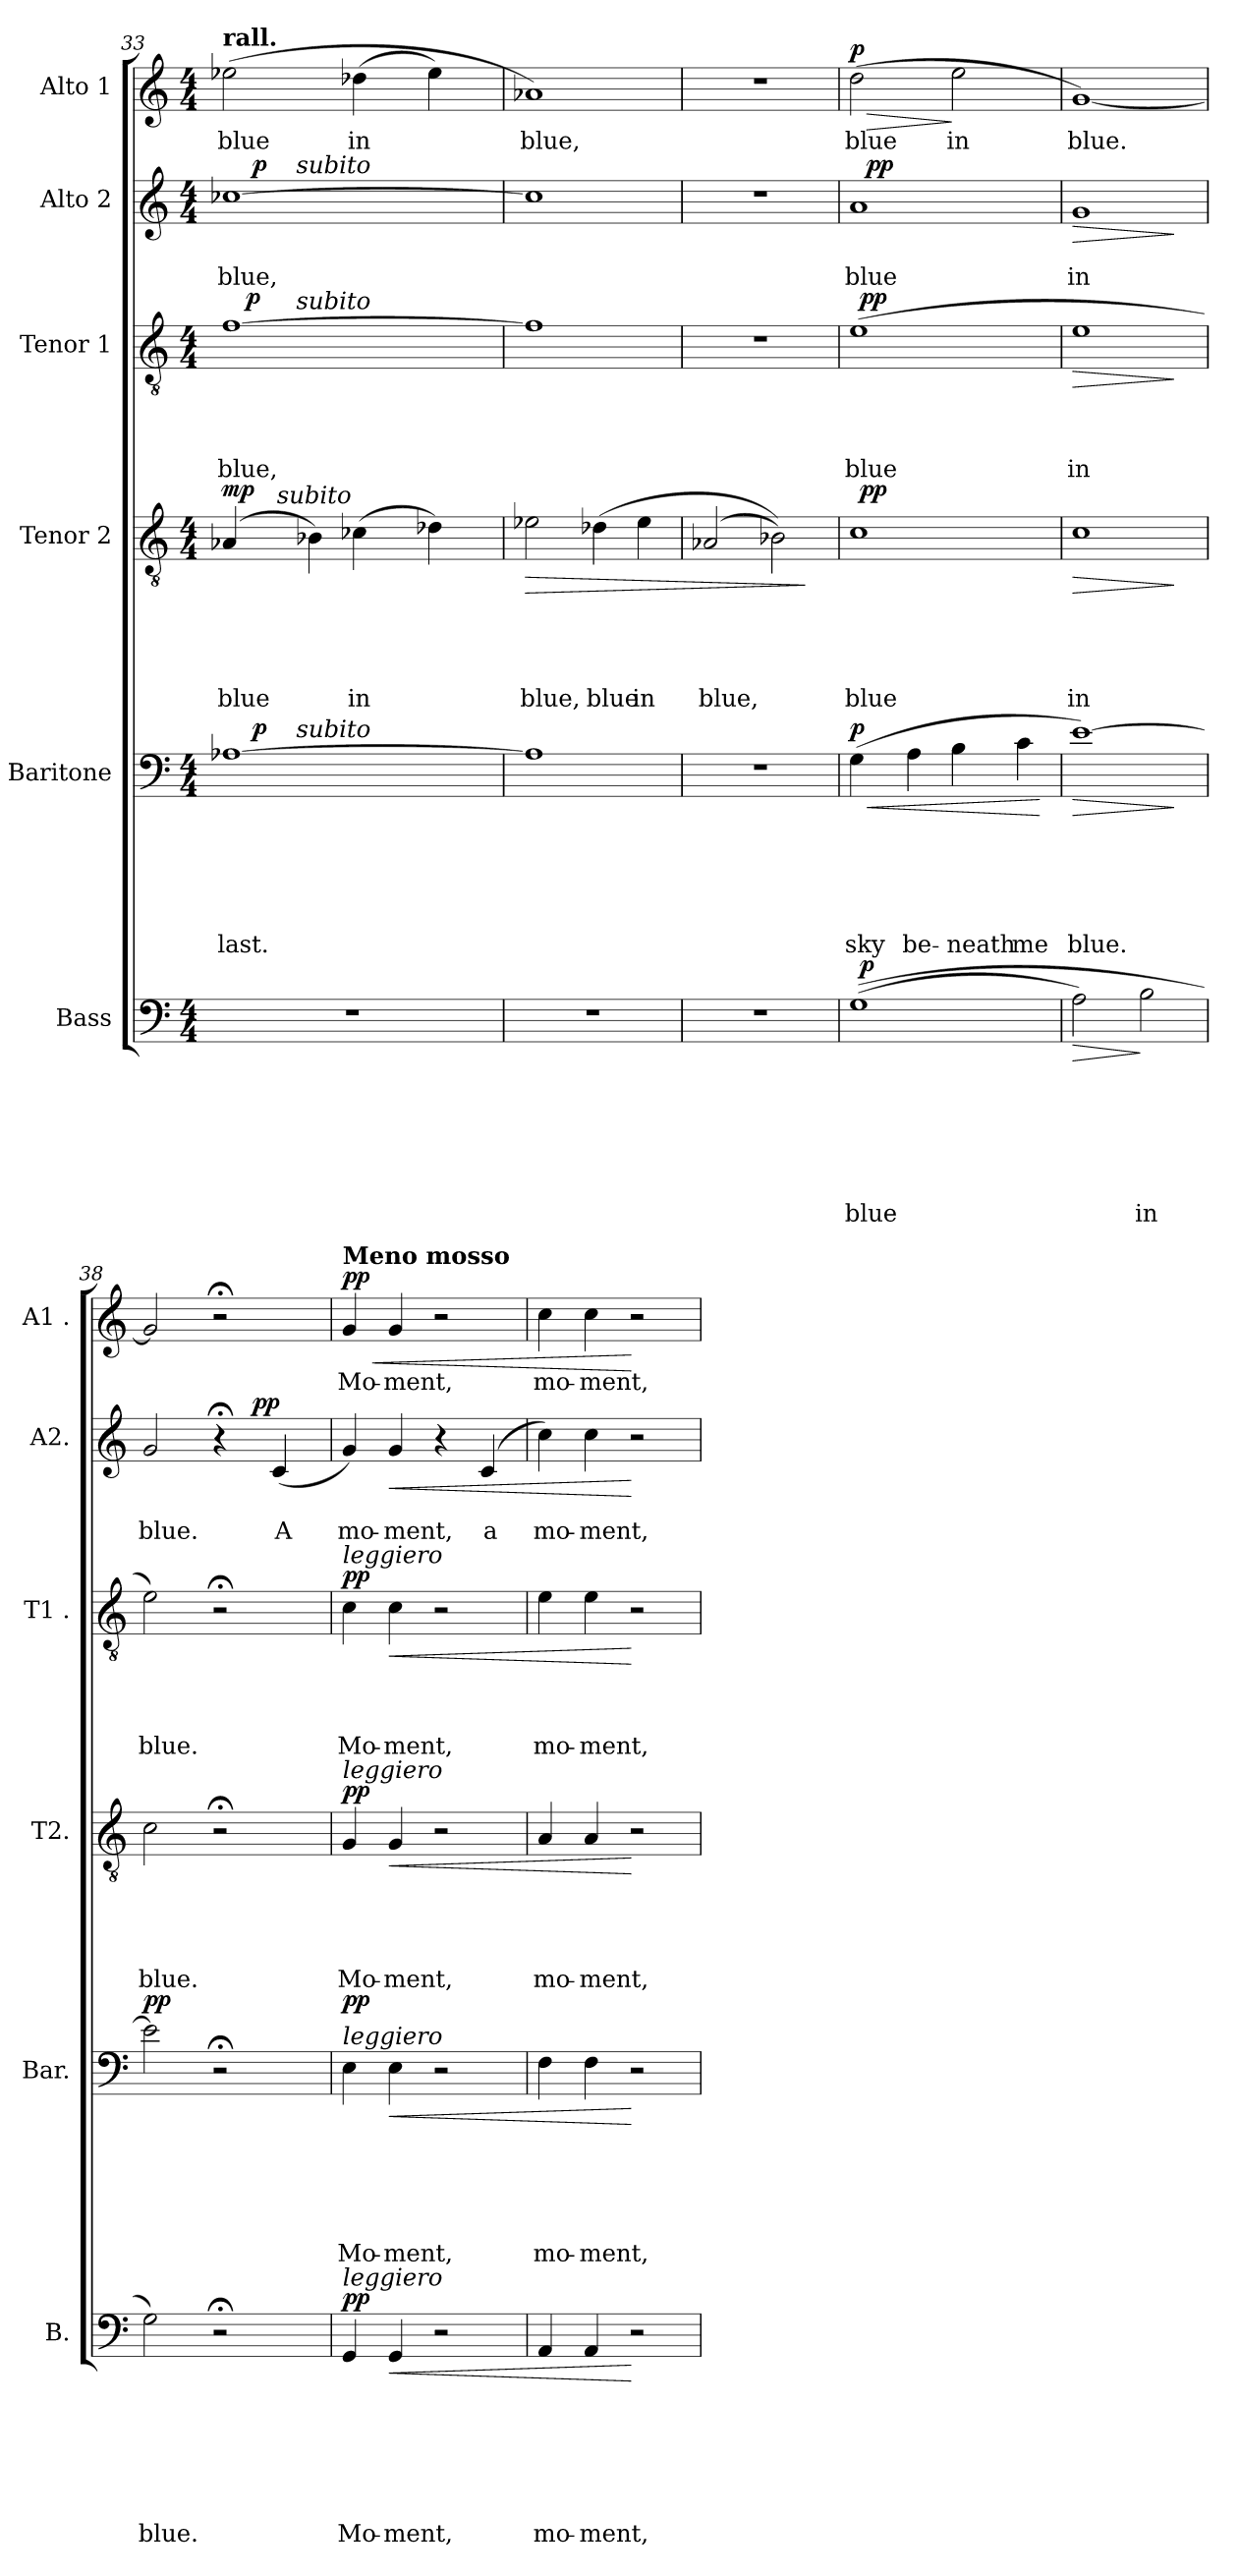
**kern	**text	**text	**text	**text	**text	**text	**text	**dynam	**kern	**text	**text	**text	**text	**text	**text	**dynam	**kern	**text	**text	**text	**text	**text	**dynam	**kern	**text	**text	**text	**text	**dynam	**kern	**text	**text	**dynam	**kern	**text	**dynam
*part6	*part6	*part6	*part6	*part6	*part6	*part6	*part6	*part6	*part5	*part5	*part5	*part5	*part5	*part5	*part5	*part5	*part4	*part4	*part4	*part4	*part4	*part4	*part4	*part3	*part3	*part3	*part3	*part3	*part3	*part2	*part2	*part2	*part2	*part1	*part1	*part1
*staff6	*staff6	*staff6	*staff6	*staff6	*staff6	*staff6	*staff6	*staff6	*staff5	*staff5	*staff5	*staff5	*staff5	*staff5	*staff5	*staff5	*staff4	*staff4	*staff4	*staff4	*staff4	*staff4	*staff4	*staff3	*staff3	*staff3	*staff3	*staff3	*staff3	*staff2	*staff2	*staff2	*staff2	*staff1	*staff1	*staff1
*I"Bass	*	*	*	*	*	*	*	*	*I"Baritone	*	*	*	*	*	*	*	*I"Tenor 2	*	*	*	*	*	*	*I"Tenor 1	*	*	*	*	*	*I"Alto 2	*	*	*	*I"Alto 1	*	*
*I'B.	*	*	*	*	*	*	*	*	*I'Bar.	*	*	*	*	*	*	*	*I'T2.	*	*	*	*	*	*	*I'T1 .	*	*	*	*	*	*I'A2.	*	*	*	*I'A1 .	*	*
*clefF4	*	*	*	*	*	*	*	*	*clefF4	*	*	*	*	*	*	*	*clefGv2	*	*	*	*	*	*	*clefGv2	*	*	*	*	*	*clefG2	*	*	*	*clefG2	*	*
*k[]	*	*	*	*	*	*	*	*	*k[]	*	*	*	*	*	*	*	*k[]	*	*	*	*	*	*	*k[]	*	*	*	*	*	*k[]	*	*	*	*k[]	*	*
*C:	*	*	*	*	*	*	*	*	*C:	*	*	*	*	*	*	*	*C:	*	*	*	*	*	*	*C:	*	*	*	*	*	*C:	*	*	*	*C:	*	*
*M4/4	*	*	*	*	*	*	*	*	*M4/4	*	*	*	*	*	*	*	*M4/4	*	*	*	*	*	*	*M4/4	*	*	*	*	*	*M4/4	*	*	*	*M4/4	*	*
=33	=33	=33	=33	=33	=33	=33	=33	=33	=33	=33	=33	=33	=33	=33	=33	=33	=33	=33	=33	=33	=33	=33	=33	=33	=33	=33	=33	=33	=33	=33	=33	=33	=33	=33	=33	=33
!	!	!	!	!	!	!	!	!	!	!	!	!	!	!	!	!	!	!	!	!	!	!	!	!	!	!	!	!	!	!	!	!	!	!LO:TX:a:B:t=rall.	!	!
!	!	!	!	!	!	!	!	!	!	!	!	!	!	!	!LO:LY:b	!	!	!	!	!	!	!LO:LY:b	!LO:DY:a	!	!	!	!	!LO:LY:b	!	!	!	!LO:LY:b	!	!	!LO:LY:b	!
*	*	*	*	*	*	*	*	*	*^	*	*	*	*	*	*	*	*^	*	*	*	*	*	*	*^	*	*	*	*	*	*^	*	*	*	*	*	*
*	*	*	*	*	*	*	*	*	*	*^	*	*	*	*	*	*	*	*	*	*	*	*	*	*	*	*	*^	*	*	*	*	*	*	*^	*	*	*	*	*	*
1r	.	.	.	.	.	.	.	.	[>1A-X	16.ryy	8..ryy	.	.	.	.	.	last.	.	(4A-X/	8ryy	.	.	.	.	blue	mp	[>1f	12ryy	8..ryy	.	.	.	blue,	.	[>1cc-X	16.ryy	8..ryy	.	blue,	.	(>2ee-X\	blue	.
!	!	!	!	!	!	!	!	!	!	!	!	!	!	!	!	!	!	!	!	!	!	!	!	!	!	!	!	!	!	!	!	!	!	!LO:DY:a	!	!	!	!	!	!	!	!	!
.	.	.	.	.	.	.	.	.	.	.	.	.	.	.	.	.	.	.	.	.	.	.	.	.	.	.	.	3%2ryy	.	.	.	.	.	p	.	.	.	.	.	.	.	.	.
!	!	!	!	!	!	!	!	!	!	!	!	!	!	!	!	!	!	!LO:DY:a	!	!	!	!	!	!	!	!	!	!	!	!	!	!	!	!	!	!	!	!	!	!LO:DY:a	!	!	!
.	.	.	.	.	.	.	.	.	.	2ryy	.	.	.	.	.	.	.	p	.	.	.	.	.	.	.	.	.	.	.	.	.	.	.	.	.	2ryy	.	.	.	p	.	.	.
.	.	.	.	.	.	.	.	.	.	.	.	.	.	.	.	.	.	.	.	32ryy	.	.	.	.	.	.	.	.	.	.	.	.	.	.	.	.	.	.	.	.	.	.	.
!	!	!	!	!	!	!	!	!	!	!	!	!	!	!	!	!	!	!	!	!LO:TX:a:i:t=subito	!	!	!	!	!	!	!	!	!	!	!	!	!	!	!	!	!	!	!	!	!	!	!
.	.	.	.	.	.	.	.	.	.	.	.	.	.	.	.	.	.	.	.	2ryy	.	.	.	.	.	.	.	.	.	.	.	.	.	.	.	.	.	.	.	.	.	.	.
!	!	!	!	!	!	!	!	!	!	!	!	!	!	!	!	!	!	!	!	!	!	!	!	!	!	!	!	!	!	!	!	!	!	!	!	!	!LO:TX:a:i:t=subito	!	!	!	!	!	!
!	!	!	!	!	!	!	!	!	!	!	!	!	!	!	!	!	!	!	!	!	!	!	!	!	!	!	!	!	!LO:TX:a:i:t=subito	!	!	!	!	!	!	!	!	!	!	!	!	!	!
!	!	!	!	!	!	!	!	!	!	!	!LO:TX:a:i:t=subito	!	!	!	!	!	!	!	!	!	!	!	!	!	!	!	!	!	!	!	!	!	!	!	!	!	!	!	!	!	!	!	!
.	.	.	.	.	.	.	.	.	.	.	2ryy	.	.	.	.	.	.	.	.	.	.	.	.	.	.	.	.	.	2ryy	.	.	.	.	.	.	.	2ryy	.	.	.	.	.	.
.	.	.	.	.	.	.	.	.	.	.	.	.	.	.	.	.	.	.	4B-X\)	.	.	.	.	.	.	.	.	.	.	.	.	.	.	.	.	.	.	.	.	.	.	.	.
!	!	!	!	!	!	!	!	!	!	!	!	!	!	!	!	!	!	!	!	!	!	!	!	!	!LO:LY:b	!	!	!	!	!	!	!	!	!	!	!	!	!	!	!	!	!LO:LY:b	!
.	.	.	.	.	.	.	.	.	.	.	.	.	.	.	.	.	.	.	(>4c-X\	.	.	.	.	.	in	.	.	.	.	.	.	.	.	.	.	.	.	.	.	.	(>4dd-X\	in	.
.	.	.	.	.	.	.	.	.	.	4ryy	.	.	.	.	.	.	.	.	.	.	.	.	.	.	.	.	.	.	.	.	.	.	.	.	.	4ryy	.	.	.	.	.	.	.
.	.	.	.	.	.	.	.	.	.	.	.	.	.	.	.	.	.	.	.	4ryy	.	.	.	.	.	.	.	.	.	.	.	.	.	.	.	.	.	.	.	.	.	.	.
.	.	.	.	.	.	.	.	.	.	.	4ryy	.	.	.	.	.	.	.	.	.	.	.	.	.	.	.	.	.	4ryy	.	.	.	.	.	.	.	4ryy	.	.	.	.	.	.
.	.	.	.	.	.	.	.	.	.	.	.	.	.	.	.	.	.	.	4d-X\)	.	.	.	.	.	.	.	.	6.ryy	.	.	.	.	.	.	.	.	.	.	.	.	4ee-\)	.	.
.	.	.	.	.	.	.	.	.	.	8ryy	.	.	.	.	.	.	.	.	.	.	.	.	.	.	.	.	.	.	.	.	.	.	.	.	.	8ryy	.	.	.	.	.	.	.
.	.	.	.	.	.	.	.	.	.	.	.	.	.	.	.	.	.	.	.	16.ryy	.	.	.	.	.	.	.	.	.	.	.	.	.	.	.	.	.	.	.	.	.	.	.
.	.	.	.	.	.	.	.	.	.	32ryy	32ryy	.	.	.	.	.	.	.	.	.	.	.	.	.	.	.	.	.	32ryy	.	.	.	.	.	.	32ryy	32ryy	.	.	.	.	.	.
=34	=34	=34	=34	=34	=34	=34	=34	=34	=34	=34	=34	=34	=34	=34	=34	=34	=34	=34	=34	=34	=34	=34	=34	=34	=34	=34	=34	=34	=34	=34	=34	=34	=34	=34	=34	=34	=34	=34	=34	=34	=34	=34	=34
!	!	!	!	!	!	!	!	!	!	!	!	!	!	!	!	!	!	!	!	!	!	!	!	!	!LO:LY:b	!LO:HP:b	!	!	!	!	!	!	!	!	!	!	!	!	!	!	!	!LO:LY:b	!
*	*	*	*	*	*	*	*	*	*v	*v	*v	*	*	*	*	*	*	*	*	*	*	*	*	*	*	*	*v	*v	*v	*	*	*	*	*	*v	*v	*v	*	*	*	*	*	*
*	*	*	*	*	*	*	*	*	*	*	*	*	*	*	*	*	*v	*v	*	*	*	*	*	*	*	*	*	*	*	*	*	*	*	*	*	*	*
1r	.	.	.	.	.	.	.	.	1A-]	.	.	.	.	.	.	.	2e-X\	.	.	.	.	blue,	>	1f]	.	.	.	.	.	1cc-]	.	.	.	1a-X)	blue,	.
!	!	!	!	!	!	!	!	!	!	!	!	!	!	!	!	!	!	!	!	!	!	!LO:LY:b	!	!	!	!	!	!	!	!	!	!	!	!	!	!
.	.	.	.	.	.	.	.	.	.	.	.	.	.	.	.	.	(>4d-X\	.	.	.	.	blue	.	.	.	.	.	.	.	.	.	.	.	.	.	.
!	!	!	!	!	!	!	!	!	!	!	!	!	!	!	!	!	!	!	!	!	!	!LO:LY:b	!	!	!	!	!	!	!	!	!	!	!	!	!	!
.	.	.	.	.	.	.	.	.	.	.	.	.	.	.	.	.	4e-\	.	.	.	.	in	.	.	.	.	.	.	.	.	.	.	.	.	.	.
=35	=35	=35	=35	=35	=35	=35	=35	=35	=35	=35	=35	=35	=35	=35	=35	=35	=35	=35	=35	=35	=35	=35	=35	=35	=35	=35	=35	=35	=35	=35	=35	=35	=35	=35	=35	=35
!	!	!	!	!	!	!	!	!	!	!	!	!	!	!	!	!	!	!	!	!	!	!LO:LY:b	!	!	!	!	!	!	!	!	!	!	!	!	!	!
1r	.	.	.	.	.	.	.	.	1r	.	.	.	.	.	.	.	(2A-X/	.	.	.	.	blue,	.	1r	.	.	.	.	.	1r	.	.	.	1r	.	.
.	.	.	.	.	.	.	.	.	.	.	.	.	.	.	.	.	2B-X\))	.	.	.	.	.	.	.	.	.	.	.	.	.	.	.	.	.	.	.
.	.	.	.	.	.	.	.	.	.	.	.	.	.	.	.	.	.	.	.	.	.	.	]	.	.	.	.	.	.	.	.	.	.	.	.	.
=36	=36	=36	=36	=36	=36	=36	=36	=36	=36	=36	=36	=36	=36	=36	=36	=36	=36	=36	=36	=36	=36	=36	=36	=36	=36	=36	=36	=36	=36	=36	=36	=36	=36	=36	=36	=36
!	!	!	!	!	!	!	!LO:LY:b	!	!	!	!	!	!	!	!LO:LY:b	!LO:HP:b	!	!	!	!	!	!LO:LY:b	!	!	!	!	!	!LO:LY:b	!	!	!	!LO:LY:b	!	!	!LO:LY:b	!LO:HP:b
!	!	!	!	!	!	!	!	!	!	!	!	!	!	!	!	!LO:DY:n=1:a	!	!	!	!	!	!	!	!	!	!	!	!	!	!	!	!	!	!	!	!LO:DY:n=1:a
*^	*	*	*	*	*	*	*	*	*	*	*	*	*	*	*	*	*^	*	*	*	*	*	*	*^	*	*	*	*	*	*^	*	*	*	*	*	*
(>(>1G	48ryy	.	.	.	.	.	.	blue	.	(>4G\	.	.	.	.	.	sky	< p	1c	48ryy	.	.	.	.	blue	.	(>1e	48ryy	.	.	.	blue	.	1a	32ryy	.	blue	.	(>2dd\	blue	> p
!	!	!	!	!	!	!	!	!	!LO:DY:a	!	!	!	!	!	!	!	!	!	!	!	!	!	!	!	!LO:DY:a	!	!	!	!	!	!	!LO:DY:a	!	!	!	!	!	!	!	!
.	3%2ryy	.	.	.	.	.	.	.	p	.	.	.	.	.	.	.	.	.	3%2ryy	.	.	.	.	.	pp	.	3%2ryy	.	.	.	.	pp	.	.	.	.	.	.	.	.
!	!	!	!	!	!	!	!	!	!	!	!	!	!	!	!	!	!	!	!	!	!	!	!	!	!	!	!	!	!	!	!	!	!	!	!	!	!LO:DY:a	!	!	!
.	.	.	.	.	.	.	.	.	.	.	.	.	.	.	.	.	.	.	.	.	.	.	.	.	.	.	.	.	.	.	.	.	.	2ryy	.	.	pp	.	.	.
!	!	!	!	!	!	!	!	!	!	!	!	!	!	!	!	!LO:LY:b	!	!	!	!	!	!	!	!	!	!	!	!	!	!	!	!	!	!	!	!	!	!	!	!
.	.	.	.	.	.	.	.	.	.	4A\	.	.	.	.	.	be-	.	.	.	.	.	.	.	.	.	.	.	.	.	.	.	.	.	.	.	.	.	.	.	.
!	!	!	!	!	!	!	!	!	!	!	!	!	!	!	!	!LO:LY:b	!	!	!	!	!	!	!	!	!	!	!	!	!	!	!	!	!	!	!	!	!	!	!LO:LY:b	!
.	.	.	.	.	.	.	.	.	.	4B\	.	.	.	.	.	-neath	.	.	.	.	.	.	.	.	.	.	.	.	.	.	.	.	.	.	.	.	.	2ee\	in	]
.	.	.	.	.	.	.	.	.	.	.	.	.	.	.	.	.	.	.	.	.	.	.	.	.	.	.	.	.	.	.	.	.	.	4...ryy	.	.	.	.	.	.
.	6...ryy	.	.	.	.	.	.	.	.	.	.	.	.	.	.	.	.	.	6...ryy	.	.	.	.	.	.	.	6...ryy	.	.	.	.	.	.	.	.	.	.	.	.	.
!	!	!	!	!	!	!	!	!	!	!	!	!	!	!	!	!LO:LY:b	!	!	!	!	!	!	!	!	!	!	!	!	!	!	!	!	!	!	!	!	!	!	!	!
.	.	.	.	.	.	.	.	.	.	4c\	.	.	.	.	.	me	.	.	.	.	.	.	.	.	.	.	.	.	.	.	.	.	.	.	.	.	.	.	.	.
.	.	.	.	.	.	.	.	.	.	.	.	.	.	.	.	.	[	.	.	.	.	.	.	.	.	.	.	.	.	.	.	.	.	.	.	.	.	.	.	.
=37	=37	=37	=37	=37	=37	=37	=37	=37	=37	=37	=37	=37	=37	=37	=37	=37	=37	=37	=37	=37	=37	=37	=37	=37	=37	=37	=37	=37	=37	=37	=37	=37	=37	=37	=37	=37	=37	=37	=37	=37
!	!	!	!	!	!	!	!	!	!LO:HP:b	!	!	!	!	!	!	!LO:LY:b	!LO:HP:b	!	!	!	!	!	!	!LO:LY:b	!LO:HP:b	!	!	!	!	!	!LO:LY:b	!LO:HP:b	!	!	!	!LO:LY:b	!LO:HP:b	!	!LO:LY:b	!
*	*	*	*	*	*	*	*	*	*	*	*	*	*	*	*	*	*	*v	*v	*	*	*	*	*	*	*	*	*	*	*	*	*	*v	*v	*	*	*	*	*	*
*v	*v	*	*	*	*	*	*	*	*	*	*	*	*	*	*	*	*	*	*	*	*	*	*	*	*v	*v	*	*	*	*	*	*	*	*	*	*	*	*
2A\)	.	.	.	.	.	.	.	>	[>1e)	.	.	.	.	.	blue.	>	1c	.	.	.	.	in	>	1e	.	.	.	in	>	1g	.	in	>	[<1g)	blue.	.
!	!	!	!	!	!	!	!LO:LY:b	!	!	!	!	!	!	!	!	!	!	!	!	!	!	!	!	!	!	!	!	!	!	!	!	!	!	!	!	!
2B\	.	.	.	.	.	.	in	]	.	.	.	.	.	.	.	.	.	.	.	.	.	.	.	.	.	.	.	.	.	.	.	.	.	.	.	.
.	.	.	.	.	.	.	.	.	.	.	.	.	.	.	.	]	.	.	.	.	.	.	]	.	.	.	.	.	]	.	.	.	]	.	.	.
=38	=38	=38	=38	=38	=38	=38	=38	=38	=38	=38	=38	=38	=38	=38	=38	=38	=38	=38	=38	=38	=38	=38	=38	=38	=38	=38	=38	=38	=38	=38	=38	=38	=38	=38	=38	=38
!	!	!	!	!	!	!	!LO:LY:b	!	!	!	!	!	!	!	!	!LO:DY:a	!	!	!	!	!	!LO:LY:b	!	!	!	!	!	!LO:LY:b	!	!	!	!LO:LY:b	!	!	!	!
*	*	*	*	*	*	*	*	*	*	*	*	*	*	*	*	*	*	*	*	*	*	*	*	*	*	*	*	*	*	*^	*	*	*	*	*	*
2G\)	.	.	.	.	.	.	blue.	.	2e\]	.	.	.	.	.	.	pp	2c\	.	.	.	.	blue.	.	2e\)	.	.	.	blue.	.	2g/	2ryy	.	blue.	.	2g/]	.	.
2r;<	.	.	.	.	.	.	.	.	2r;<	.	.	.	.	.	.	.	2r;<	.	.	.	.	.	.	2r;<	.	.	.	.	.	4r;<	8.ryy	.	.	.	2r;<	.	.
!	!	!	!	!	!	!	!	!	!	!	!	!	!	!	!	!	!	!	!	!	!	!	!	!	!	!	!	!	!	!	!	!	!	!LO:DY:a	!	!	!
.	.	.	.	.	.	.	.	.	.	.	.	.	.	.	.	.	.	.	.	.	.	.	.	.	.	.	.	.	.	.	4ryy	.	.	pp	.	.	.
!	!	!	!	!	!	!	!	!	!	!	!	!	!	!	!	!	!	!	!	!	!	!	!	!	!	!	!	!	!	!	!	!	!LO:LY:b	!	!	!	!
.	.	.	.	.	.	.	.	.	.	.	.	.	.	.	.	.	.	.	.	.	.	.	.	.	.	.	.	.	.	(<4c/	.	.	A	.	.	.	.
.	.	.	.	.	.	.	.	.	.	.	.	.	.	.	.	.	.	.	.	.	.	.	.	.	.	.	.	.	.	.	16ryy	.	.	.	.	.	.
*	*	*	*	*	*	*	*	*	*	*	*	*	*	*	*	*	*	*	*	*	*	*	*	*	*	*	*	*	*	*v	*v	*	*	*	*	*	*
!!LO:PB:g=z
=39	=39	=39	=39	=39	=39	=39	=39	=39	=39	=39	=39	=39	=39	=39	=39	=39	=39	=39	=39	=39	=39	=39	=39	=39	=39	=39	=39	=39	=39	=39	=39	=39	=39	=39	=39	=39
*	*	*	*	*	*	*	*	*	*	*	*	*	*	*	*	*	*	*	*	*	*	*	*	*	*	*	*	*	*	*	*	*	*	*MM80	*	*
*	*	*	*	*	*	*	*	*	*	*	*	*	*	*	*	*	*	*	*	*	*	*	*	*	*	*	*	*	*	*^	*	*	*	*	*	*
!	!	!	!	!	!	!	!	!	!	!	!	!	!	!	!	!	!	!	!	!	!	!	!	!	!	!	!	!	!	!	!	!	!	!	!LO:TX:a:B:t=Meno mosso	!	!
!	!	!	!	!	!	!	!	!	!	!	!	!	!	!	!	!	!	!	!	!	!	!	!	!	!	!	!	!	!	!LO:TX:a:i:t=leggiero	!	!	!	!	!	!	!
!	!	!	!	!	!	!	!	!	!	!	!	!	!	!	!	!	!	!	!	!	!	!	!	!LO:TX:a:i:t=leggiero	!	!	!	!	!	!	!	!	!	!	!	!	!
!	!	!	!	!	!	!	!	!	!	!	!	!	!	!	!	!	!LO:TX:a:i:t=leggiero	!	!	!	!	!	!	!	!	!	!	!	!	!	!	!	!	!	!	!	!
!	!	!	!	!	!	!	!	!	!LO:TX:a:i:t=leggiero	!	!	!	!	!	!	!	!	!	!	!	!	!	!	!	!	!	!	!	!	!	!	!	!	!	!	!	!
!LO:TX:a:i:t=leggiero	!	!	!	!	!	!	!	!	!	!	!	!	!	!	!	!	!	!	!	!	!	!	!	!	!	!	!	!	!	!	!	!	!	!	!	!	!
!	!	!	!	!	!	!	!LO:LY:b	!LO:DY:a	!	!	!	!	!	!	!LO:LY:b	!LO:DY:a	!	!	!	!	!	!LO:LY:b	!LO:DY:a	!	!	!	!	!LO:LY:b	!LO:DY:a	!	!	!	!LO:LY:b	!	!	!LO:LY:b	!LO:HP:b
!	!	!	!	!	!	!	!	!	!	!	!	!	!	!	!	!	!	!	!	!	!	!	!	!	!	!	!	!	!	!	!	!	!	!	!	!	!LO:DY:n=1:a
*	*	*	*	*	*	*	*	*	*	*	*	*	*	*	*	*	*	*	*	*	*	*	*	*	*	*	*	*	*	*v	*v	*	*	*	*	*	*
4GG/	.	.	.	.	.	.	Mo-	pp	4E\	.	.	.	.	.	Mo-	pp	4G/	.	.	.	.	Mo-	pp	4c\	.	.	.	Mo-	pp	4g/)	.	mo-	.	4g/	Mo-	< pp
!	!	!	!	!	!	!	!LO:LY:b	!LO:HP:b	!	!	!	!	!	!	!LO:LY:b	!LO:HP:b	!	!	!	!	!	!LO:LY:b	!LO:HP:b	!	!	!	!	!LO:LY:b	!LO:HP:b	!	!	!LO:LY:b	!LO:HP:b	!	!LO:LY:b	!
4GG/	.	.	.	.	.	.	-ment,	<	4E\	.	.	.	.	.	-ment,	<	4G/	.	.	.	.	-ment,	<	4c\	.	.	.	-ment,	<	4g/	.	-ment,	<	4g/	-ment,	.
2r	.	.	.	.	.	.	.	.	2r	.	.	.	.	.	.	.	2r	.	.	.	.	.	.	2r	.	.	.	.	.	4r	.	.	.	2r	.	.
!	!	!	!	!	!	!	!	!	!	!	!	!	!	!	!	!	!	!	!	!	!	!	!	!	!	!	!	!	!	!	!	!LO:LY:b	!	!	!	!
.	.	.	.	.	.	.	.	.	.	.	.	.	.	.	.	.	.	.	.	.	.	.	.	.	.	.	.	.	.	(4c/	.	a	.	.	.	.
=40	=40	=40	=40	=40	=40	=40	=40	=40	=40	=40	=40	=40	=40	=40	=40	=40	=40	=40	=40	=40	=40	=40	=40	=40	=40	=40	=40	=40	=40	=40	=40	=40	=40	=40	=40	=40
!	!	!	!	!	!	!	!LO:LY:b	!	!	!	!	!	!	!	!LO:LY:b	!	!	!	!	!	!	!LO:LY:b	!	!	!	!	!	!LO:LY:b	!	!	!	!LO:LY:b	!	!	!LO:LY:b	!
4AA/	.	.	.	.	.	.	mo-	.	4F\	.	.	.	.	.	mo-	.	4A/	.	.	.	.	mo-	.	4e\	.	.	.	mo-	.	4cc\)	.	mo-	.	4cc\	mo-	.
!	!	!	!	!	!	!	!LO:LY:b	!	!	!	!	!	!	!	!LO:LY:b	!	!	!	!	!	!	!LO:LY:b	!	!	!	!	!	!LO:LY:b	!	!	!	!LO:LY:b	!	!	!LO:LY:b	!
4AA/	.	.	.	.	.	.	-ment,	.	4F\	.	.	.	.	.	-ment,	.	4A/	.	.	.	.	-ment,	.	4e\	.	.	.	-ment,	.	4cc\	.	-ment,	.	4cc\	-ment,	.
2r	.	.	.	.	.	.	.	[	2r	.	.	.	.	.	.	[	2r	.	.	.	.	.	[	2r	.	.	.	.	[	2r	.	.	[	2r	.	[
=	=	=	=	=	=	=	=	=	=	=	=	=	=	=	=	=	=	=	=	=	=	=	=	=	=	=	=	=	=	=	=	=	=	=	=	=
*-	*-	*-	*-	*-	*-	*-	*-	*-	*-	*-	*-	*-	*-	*-	*-	*-	*-	*-	*-	*-	*-	*-	*-	*-	*-	*-	*-	*-	*-	*-	*-	*-	*-	*-	*-	*-
